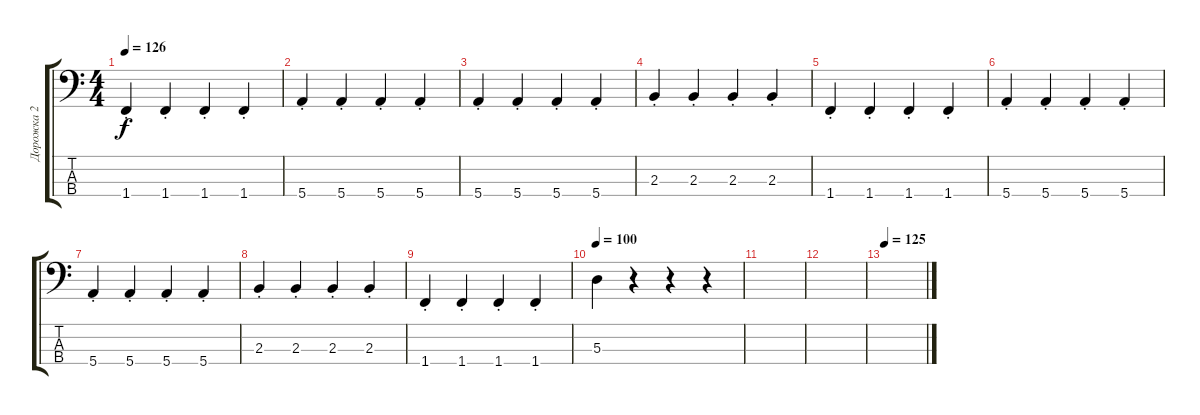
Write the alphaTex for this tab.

\track ("Дорожка 2" "Дорожка 2") {instrument electricbasspick}
\staff {score tabs}
\tuning (G2 D2 A1 E1) {hide}
\ts (4 4)
\tempo 126
\clef f4
\ks c
1.4{st}.4{dy f} 1.4{st}.4 1.4{st}.4 1.4{st}.4 |
5.4{st}.4 5.4{st}.4 5.4{st}.4 5.4{st}.4 |
5.4{st}.4 5.4{st}.4 5.4{st}.4 5.4{st}.4 |
2.3{st}.4 2.3{st}.4 2.3{st}.4 2.3{st}.4 |
1.4{st}.4 1.4{st}.4 1.4{st}.4 1.4{st}.4 |
5.4{st}.4 5.4{st}.4 5.4{st}.4 5.4{st}.4 |
5.4{st}.4 5.4{st}.4 5.4{st}.4 5.4{st}.4 |
2.3{st}.4 2.3{st}.4 2.3{st}.4 2.3{st}.4 |
1.4{st}.4 1.4{st}.4 1.4{st}.4 1.4{st}.4 |
\tempo 100
5.3.4 r.4 r.4 r.4 |
|
|
\tempo 125
